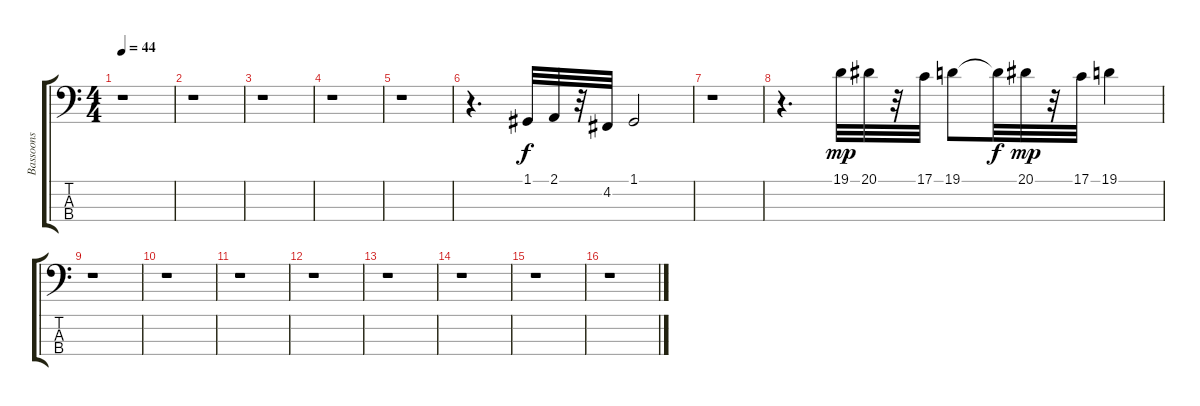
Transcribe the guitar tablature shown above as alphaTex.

\track ("Bassoons" "Bassoons") {instrument bassoon}
\staff {score tabs}
\tuning (G2 D2 A1 E1) {hide}
\ts (4 4)
\tempo 44
\clef f4
\ks c
r.1{dy p} |
r.1 |
r.1 |
r.1 |
r.1 |
r.4{d} 1.1.32{dy f} 2.1.32 r.32 4.2.32 1.1.2 |
r.1 |
r.4{d} 19.1.32{dy mp} 20.1.32 r.32 17.1.32 19.1.8 19.1{t}.32{dy f} 20.1.32{dy mp} r.32 17.1.32 19.1.4 |
r.1 |
r.1 |
r.1 |
r.1 |
r.1 |
r.1 |
r.1 |
r.1
